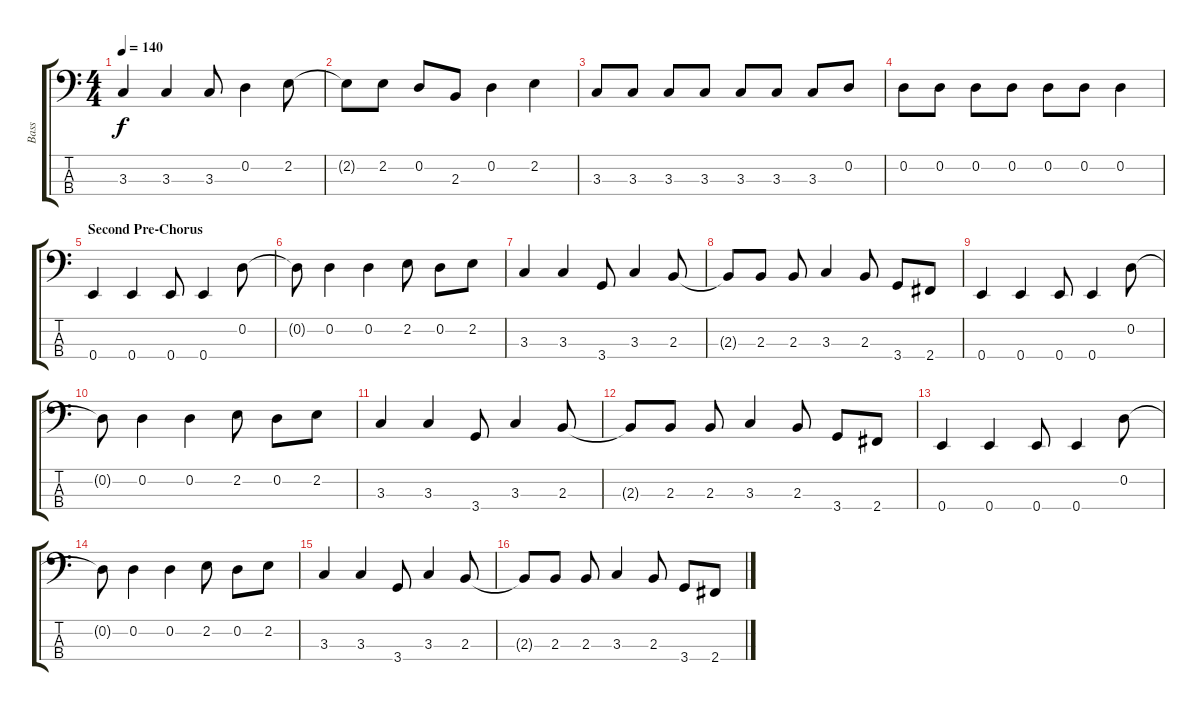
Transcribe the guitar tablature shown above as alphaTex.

\track ("Bass" "Bass") {instrument electricbasspick}
\staff {score tabs}
\tuning (G2 D2 A1 E1) {hide}
\ts (4 4)
\tempo 140
\clef f4
\ks c
3.3.4{dy f} 3.3.4 3.3.8 0.2.4 2.2.8 |
2.2{t}.8 2.2.8 0.2.8 2.3.8 0.2.4 2.2.4 |
3.3.8 3.3.8 3.3.8 3.3.8 3.3.8 3.3.8 3.3.8 0.2.8 |
0.2.8 0.2.8 0.2.8 0.2.8 0.2.8 0.2.8 0.2.4 |
\section ("" "Second Pre-Chorus")
0.4.4 0.4.4 0.4.8 0.4.4 0.2.8 |
0.2{t}.8 0.2.4 0.2.4 2.2.8 0.2.8 2.2.8 |
3.3.4 3.3.4 3.4.8 3.3.4 2.3.8 |
2.3{t}.8 2.3.8 2.3.8 3.3.4 2.3.8 3.4.8 2.4.8 |
0.4.4 0.4.4 0.4.8 0.4.4 0.2.8 |
0.2{t}.8 0.2.4 0.2.4 2.2.8 0.2.8 2.2.8 |
3.3.4 3.3.4 3.4.8 3.3.4 2.3.8 |
2.3{t}.8 2.3.8 2.3.8 3.3.4 2.3.8 3.4.8 2.4.8 |
0.4.4 0.4.4 0.4.8 0.4.4 0.2.8 |
0.2{t}.8 0.2.4 0.2.4 2.2.8 0.2.8 2.2.8 |
3.3.4 3.3.4 3.4.8 3.3.4 2.3.8 |
2.3{t}.8 2.3.8 2.3.8 3.3.4 2.3.8 3.4.8 2.4.8
